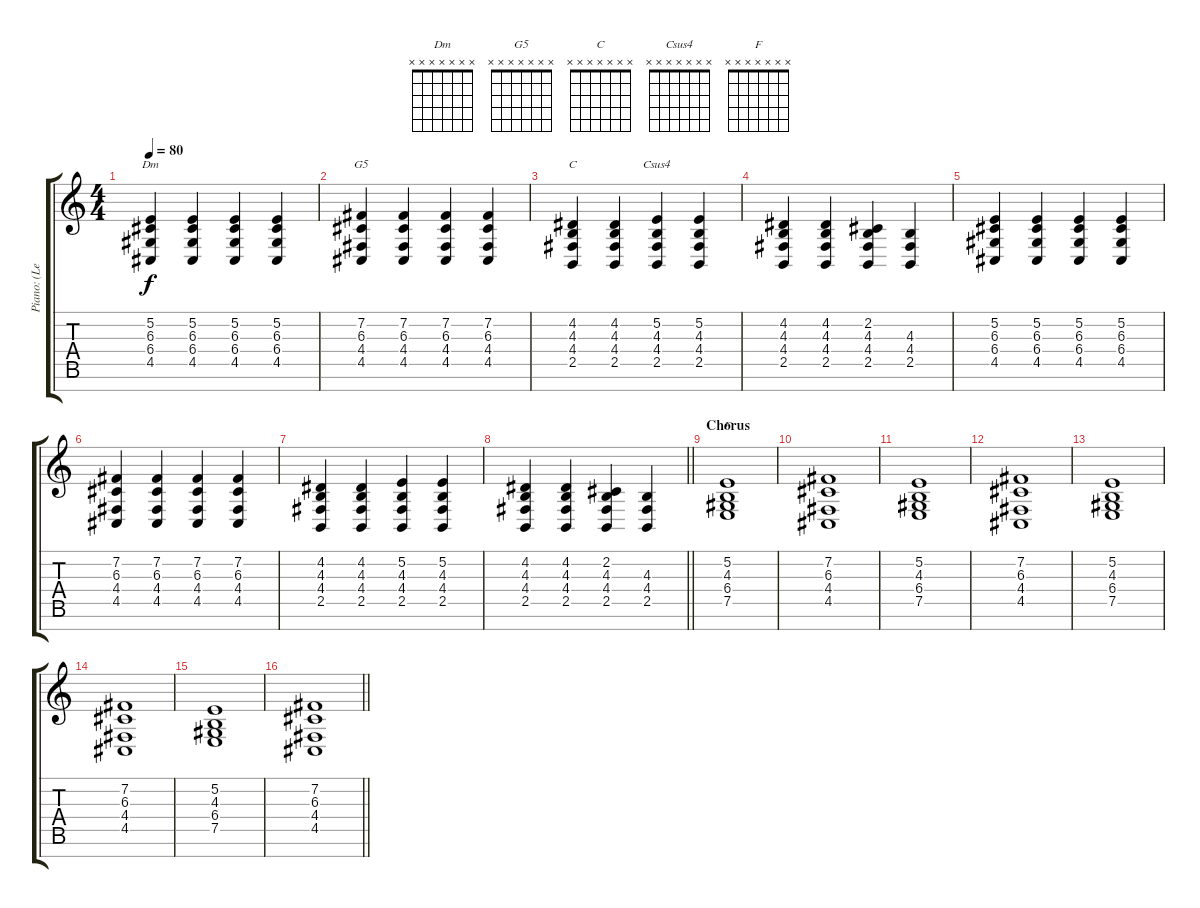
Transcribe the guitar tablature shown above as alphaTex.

\track ("Piano: (Left Hand)" "Piano: (Le") {instrument acousticgrandpiano}
\staff {score tabs}
\tuning (E4 B3 G3 D3 A2 E2 B1) {hide}
\chord ("Dm" x x x x x x x)
\chord ("G5" x x x x x x x)
\chord ("C" x x x x x x x)
\chord ("Csus4" x x x x x x x)
\chord ("F" x x x x x x x)
\ts (4 4)
\tempo 80
\clef g2
\ks c
(5.2 6.3 6.4 4.5).4{ch "Dm" dy f} (5.2 6.3 6.4 4.5).4 (5.2 6.3 6.4 4.5).4 (5.2 6.3 6.4 4.5).4 |
(7.2 6.3 4.4 4.5).4{ch "G5"} (7.2 6.3 4.4 4.5).4 (7.2 6.3 4.4 4.5).4 (7.2 6.3 4.4 4.5).4 |
(4.2 4.3 4.4 2.5).4{ch "C"} (4.2 4.3 4.4 2.5).4 (5.2 4.3 4.4 2.5).4{ch "Csus4"} (5.2 4.3 4.4 2.5).4 |
(4.2 4.3 4.4 2.5).4 (4.2 4.3 4.4 2.5).4 (2.2 4.3 4.4 2.5).4 (4.3 4.4 2.5).4 |
(5.2 6.3 6.4 4.5).4 (5.2 6.3 6.4 4.5).4 (5.2 6.3 6.4 4.5).4 (5.2 6.3 6.4 4.5).4 |
(7.2 6.3 4.4 4.5).4 (7.2 6.3 4.4 4.5).4 (7.2 6.3 4.4 4.5).4 (7.2 6.3 4.4 4.5).4 |
(4.2 4.3 4.4 2.5).4 (4.2 4.3 4.4 2.5).4 (5.2 4.3 4.4 2.5).4 (5.2 4.3 4.4 2.5).4 |
\barLineRight lightlight
(4.2 4.3 4.4 2.5).4 (4.2 4.3 4.4 2.5).4 (2.2 4.3 4.4 2.5).4 (4.3 4.4 2.5).4 |
\section ("" "Chorus")
(5.2 4.3 6.4 7.5).1{ch "F"} |
(7.2 6.3 4.4 4.5).1 |
(5.2 4.3 6.4 7.5).1 |
(7.2 6.3 4.4 4.5).1 |
(5.2 4.3 6.4 7.5).1 |
(7.2 6.3 4.4 4.5).1 |
(5.2 4.3 6.4 7.5).1 |
\barLineRight lightlight
(7.2 6.3 4.4 4.5).1
